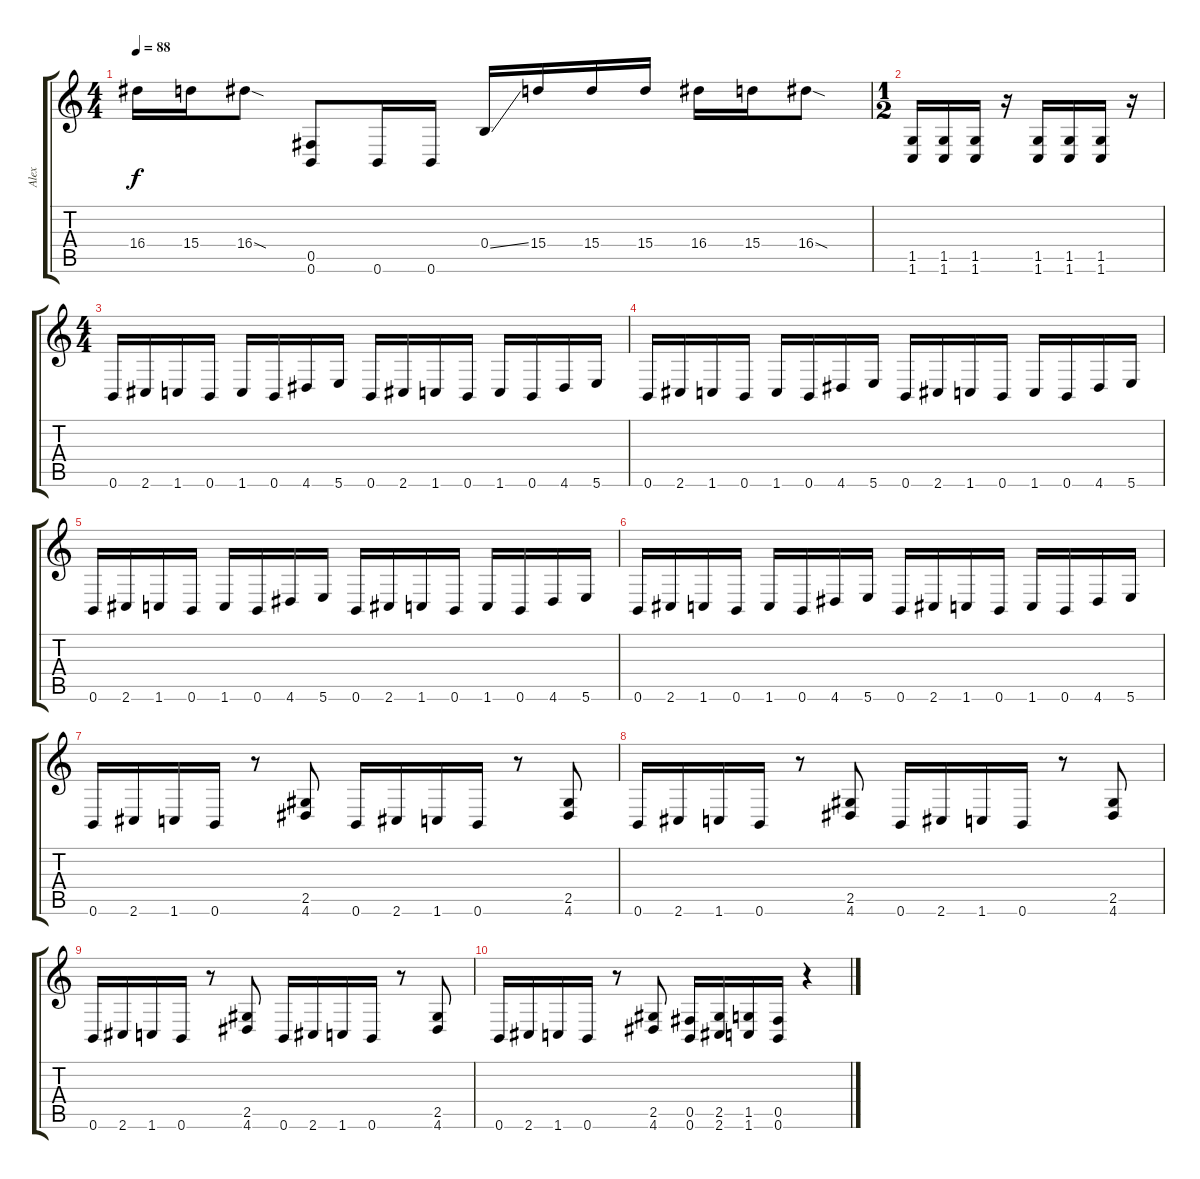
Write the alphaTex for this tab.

\track ("Alex" "Alex") {instrument distortionguitar}
\staff {score tabs}
\tuning (Db4 Ab3 E3 B2 Gb2 B1) {hide}
\ts (4 4)
\tempo 88
\clef g2
\ks c
16.4.16{dy f} 15.4.16 16.4{sod}.8 (0.5 0.6).8 0.6.16 0.6.16 0.4{ss}.16 15.4.16 15.4.16 15.4.16 16.4.16 15.4.16 16.4{sod}.8 |
\ts (1 2)
(1.5 1.6).16 (1.5 1.6).16 (1.5 1.6).16 r.16 (1.5 1.6).16 (1.5 1.6).16 (1.5 1.6).16 r.16 |
\ts (4 4)
0.6.16 2.6.16 1.6.16 0.6.16 1.6.16 0.6.16 4.6.16 5.6.16 0.6.16 2.6.16 1.6.16 0.6.16 1.6.16 0.6.16 4.6.16 5.6.16 |
0.6.16 2.6.16 1.6.16 0.6.16 1.6.16 0.6.16 4.6.16 5.6.16 0.6.16 2.6.16 1.6.16 0.6.16 1.6.16 0.6.16 4.6.16 5.6.16 |
0.6.16 2.6.16 1.6.16 0.6.16 1.6.16 0.6.16 4.6.16 5.6.16 0.6.16 2.6.16 1.6.16 0.6.16 1.6.16 0.6.16 4.6.16 5.6.16 |
0.6.16 2.6.16 1.6.16 0.6.16 1.6.16 0.6.16 4.6.16 5.6.16 0.6.16 2.6.16 1.6.16 0.6.16 1.6.16 0.6.16 4.6.16 5.6.16 |
0.6.16 2.6.16 1.6.16 0.6.16 r.8 (2.5 4.6).8 0.6.16 2.6.16 1.6.16 0.6.16 r.8 (2.5 4.6).8 |
0.6.16 2.6.16 1.6.16 0.6.16 r.8 (2.5 4.6).8 0.6.16 2.6.16 1.6.16 0.6.16 r.8 (2.5 4.6).8 |
0.6.16 2.6.16 1.6.16 0.6.16 r.8 (2.5 4.6).8 0.6.16 2.6.16 1.6.16 0.6.16 r.8 (2.5 4.6).8 |
0.6.16 2.6.16 1.6.16 0.6.16 r.8 (2.5 4.6).8 (0.5 0.6).16 (2.5 2.6).16 (1.5 1.6).16 (0.5 0.6).16 r.4
